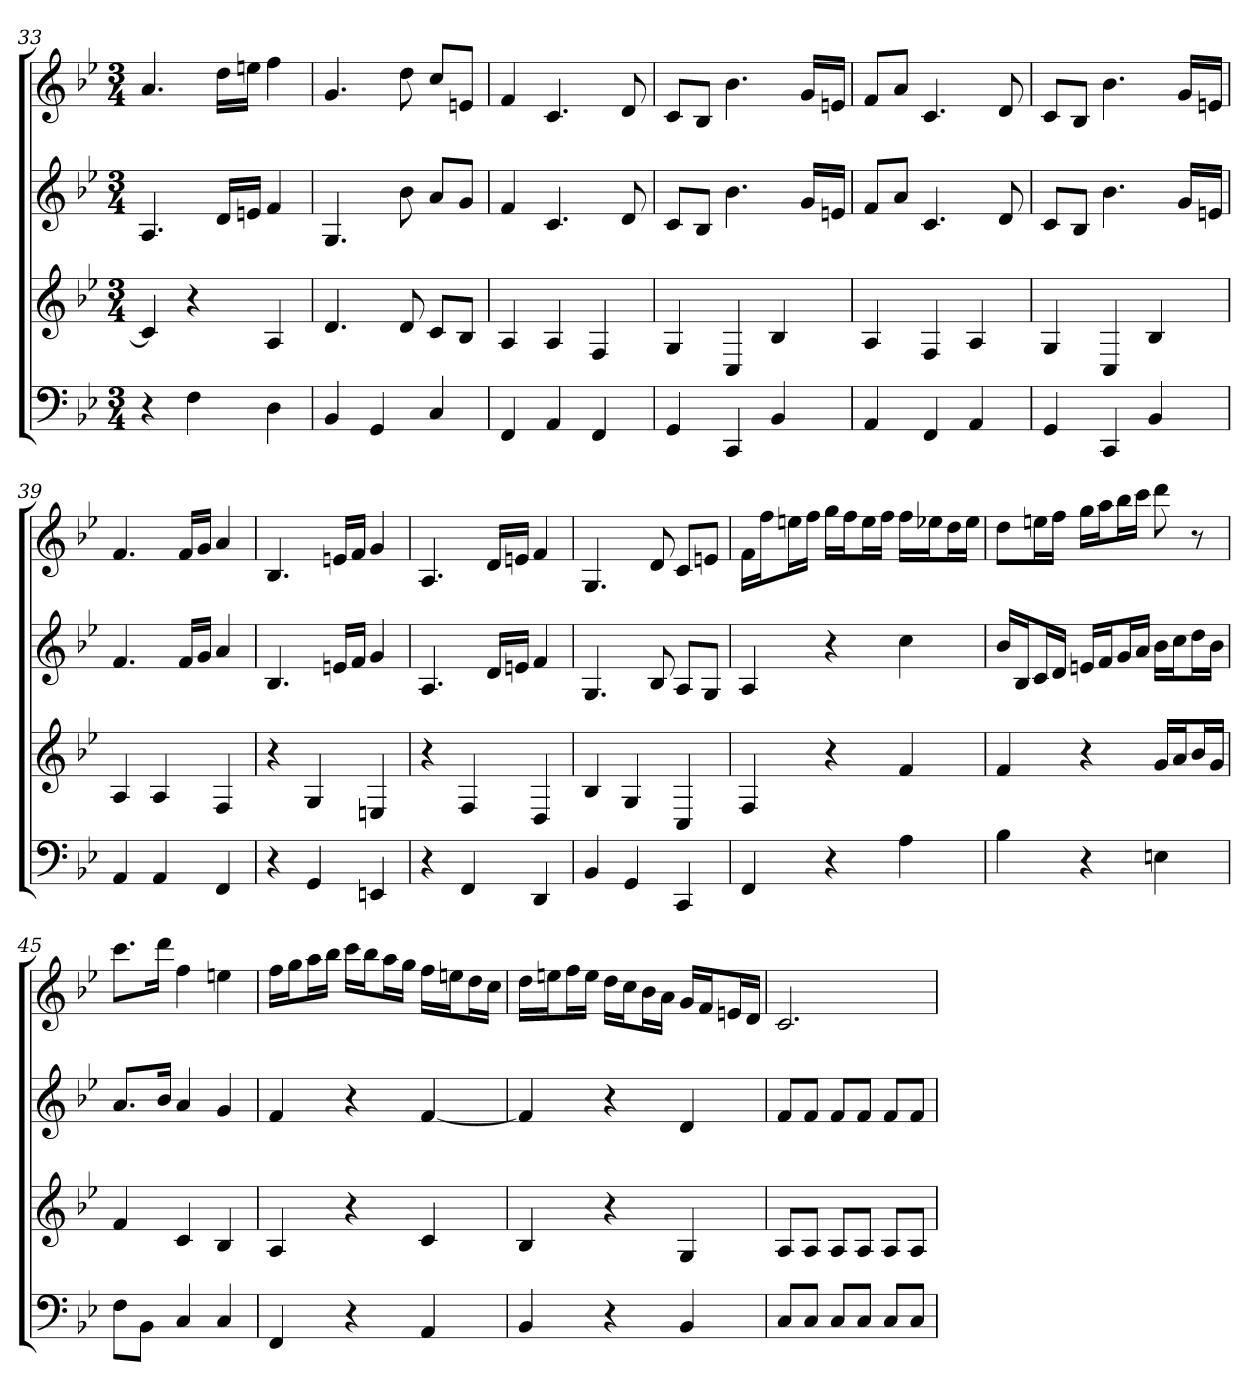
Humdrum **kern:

**kern	**kern	**kern	**kern
*part4	*part3	*part2	*part1
*staff4	*staff3	*staff2	*staff1
*k[b-e-]	*k[b-e-]	*k[b-e-]	*k[b-e-]
*B-:	*B-:	*B-:	*B-:
*M3/4	*M3/4	*M3/4	*M3/4
=33	=33	=33	=33
4r	4c]	4.A	4.a
4F	4r	.	.
.	.	16dLL	16ddLL
.	.	16enJJ	16eenJJ
4D	4A	4f	4ff
=34	=34	=34	=34
4BB-	4.d	4.G	4.g
4GG	.	.	.
.	8d	8b-	8dd
4C	8cL	8aL	8ccL
.	8B-J	8gJ	8enJ
=35	=35	=35	=35
4FF	4A	4f	4f
4AA	4A	4.c	4.c
4FF	4F	.	.
.	.	8d	8d
=36	=36	=36	=36
4GG	4G	8cL	8cL
.	.	8B-J	8B-J
4CC	4C	4.b-	4.b-
4BB-	4B-	.	.
.	.	16gLL	16gLL
.	.	16enJJ	16enJJ
=37	=37	=37	=37
4AA	4A	8fL	8fL
.	.	8aJ	8aJ
4FF	4F	4.c	4.c
4AA	4A	.	.
.	.	8d	8d
=38	=38	=38	=38
4GG	4G	8cL	8cL
.	.	8B-J	8B-J
4CC	4C	4.b-	4.b-
4BB-	4B-	.	.
.	.	16gLL	16gLL
.	.	16enJJ	16enJJ
=39	=39	=39	=39
4AA	4A	4.f	4.f
4AA	4A	.	.
.	.	16fLL	16fLL
.	.	16gJJ	16gJJ
4FF	4F	4a	4a
=40	=40	=40	=40
4r	4r	4.B-	4.B-
4GG	4G	.	.
.	.	16enLL	16enLL
.	.	16fJJ	16fJJ
4EEn	4En	4g	4g
=41	=41	=41	=41
4r	4r	4.A	4.A
4FF	4F	.	.
.	.	16dLL	16dLL
.	.	16enJJ	16enJJ
4DD	4D	4f	4f
=42	=42	=42	=42
4BB-	4B-	4.G	4.G
4GG	4G	.	.
.	.	8B-	8d
4CC	4C	8AL	8cL
.	.	8GJ	8enJ
=43	=43	=43	=43
4FF	4F	4A	16fLL
.	.	.	16ffJ
.	.	.	16eenL
.	.	.	16ffJJ
4r	4r	4r	16ggLL
.	.	.	16ffJ
.	.	.	16eeL
.	.	.	16ffJJ
4A	4f	4cc	16ffLL
.	.	.	16ee-XJ
.	.	.	16ddL
.	.	.	16ee-JJ
=44	=44	=44	=44
4B-	4f	16b-LL	8ddL
.	.	16B-J	.
.	.	16cL	16eenL
.	.	16dJJ	16ffJJ
4r	4r	16enLL	16ggLL
.	.	16fJ	16aaJ
.	.	16gL	16bb-L
.	.	16aJJ	16cccJJ
4En	16gLL	16b-LL	8ddd
.	16aJ	16ccJ	.
.	16b-L	16ddL	8r
.	16gJJ	16b-JJ	.
=45	=45	=45	=45
8FL	4f	8.aL	8.cccL
8BB-J	.	.	.
.	.	16b-Jk	16dddJk
4C	4c	4a	4ff
4C	4B-	4g	4een
=46	=46	=46	=46
4FF	4A	4f	16ffLL
.	.	.	16ggJ
.	.	.	16aaL
.	.	.	16bb-JJ
4r	4r	4r	16cccLL
.	.	.	16bb-J
.	.	.	16aaL
.	.	.	16ggJJ
4AA	4c	[4f	16ffLL
.	.	.	16eenJ
.	.	.	16ddL
.	.	.	16ccJJ
=47	=47	=47	=47
4BB-	4B-	4f]	16ddLL
.	.	.	16eenJ
.	.	.	16ffL
.	.	.	16eeJJ
4r	4r	4r	16ddLL
.	.	.	16ccJ
.	.	.	16b-L
.	.	.	16aJJ
4BB-	4G	4d	16gLL
.	.	.	16fJ
.	.	.	16enL
.	.	.	16dJJ
=48	=48	=48	=48
8CL	8AL	8fL	2.c
8CJ	8AJ	8fJ	.
8CL	8AL	8fL	.
8CJ	8AJ	8fJ	.
8CL	8AL	8fL	.
8CJ	8AJ	8fJ	.
=	=	=	=
*-	*-	*-	*-
